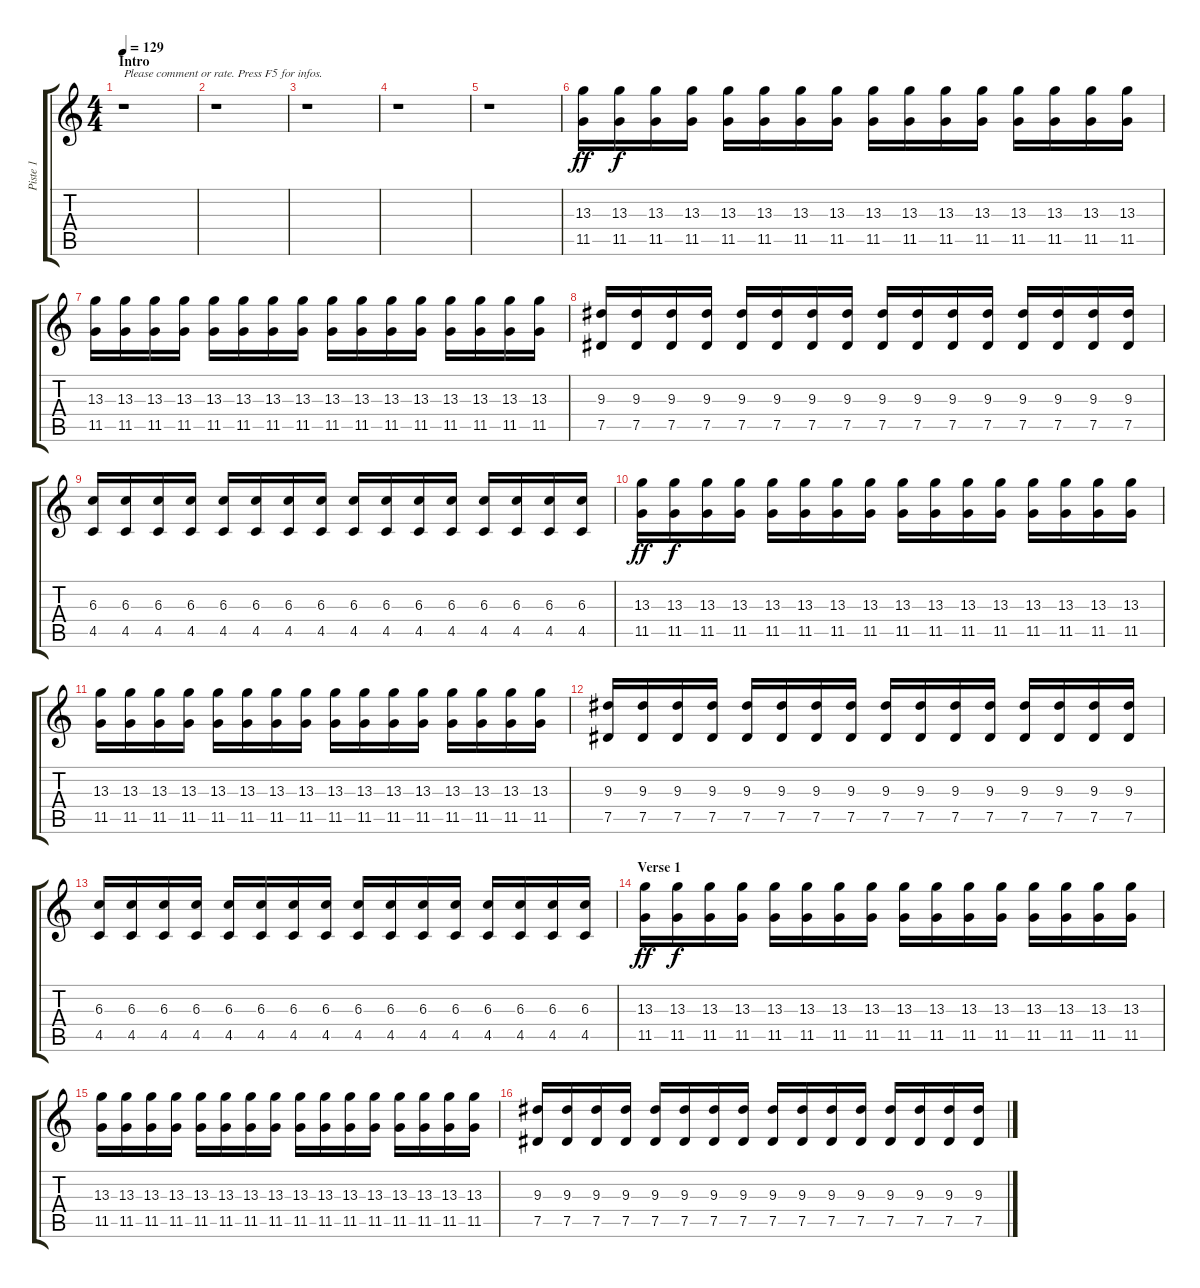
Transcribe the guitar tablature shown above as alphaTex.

\track ("Piste 1" "Piste 1") {instrument electricguitarmuted}
\staff {score tabs}
\tuning (Eb4 Bb3 Gb3 Db3 Ab2 Eb2) {hide}
\ts (4 4)
\section ("" "Intro")
\tempo 129
\clef g2
\ks c
r.1{txt "Please comment or rate. Press F5 for infos." dy ff instrument electricguitarmuted} |
r.1 |
r.1 |
r.1 |
r.1 |
(13.3 11.5).16 (13.3 11.5).16{dy f} (13.3 11.5).16 (13.3 11.5).16 (13.3 11.5).16 (13.3 11.5).16 (13.3 11.5).16 (13.3 11.5).16 (13.3 11.5).16 (13.3 11.5).16 (13.3 11.5).16 (13.3 11.5).16 (13.3 11.5).16 (13.3 11.5).16 (13.3 11.5).16 (13.3 11.5).16 |
(13.3 11.5).16 (13.3 11.5).16 (13.3 11.5).16 (13.3 11.5).16 (13.3 11.5).16 (13.3 11.5).16 (13.3 11.5).16 (13.3 11.5).16 (13.3 11.5).16 (13.3 11.5).16 (13.3 11.5).16 (13.3 11.5).16 (13.3 11.5).16 (13.3 11.5).16 (13.3 11.5).16 (13.3 11.5).16 |
(9.3 7.5).16 (9.3 7.5).16 (9.3 7.5).16 (9.3 7.5).16 (9.3 7.5).16 (9.3 7.5).16 (9.3 7.5).16 (9.3 7.5).16 (9.3 7.5).16 (9.3 7.5).16 (9.3 7.5).16 (9.3 7.5).16 (9.3 7.5).16 (9.3 7.5).16 (9.3 7.5).16 (9.3 7.5).16 |
(6.3 4.5).16 (6.3 4.5).16 (6.3 4.5).16 (6.3 4.5).16 (6.3 4.5).16 (6.3 4.5).16 (6.3 4.5).16 (6.3 4.5).16 (6.3 4.5).16 (6.3 4.5).16 (6.3 4.5).16 (6.3 4.5).16 (6.3 4.5).16 (6.3 4.5).16 (6.3 4.5).16 (6.3 4.5).16 |
(13.3 11.5).16{dy ff} (13.3 11.5).16{dy f} (13.3 11.5).16 (13.3 11.5).16 (13.3 11.5).16 (13.3 11.5).16 (13.3 11.5).16 (13.3 11.5).16 (13.3 11.5).16 (13.3 11.5).16 (13.3 11.5).16 (13.3 11.5).16 (13.3 11.5).16 (13.3 11.5).16 (13.3 11.5).16 (13.3 11.5).16 |
(13.3 11.5).16 (13.3 11.5).16 (13.3 11.5).16 (13.3 11.5).16 (13.3 11.5).16 (13.3 11.5).16 (13.3 11.5).16 (13.3 11.5).16 (13.3 11.5).16 (13.3 11.5).16 (13.3 11.5).16 (13.3 11.5).16 (13.3 11.5).16 (13.3 11.5).16 (13.3 11.5).16 (13.3 11.5).16 |
(9.3 7.5).16 (9.3 7.5).16 (9.3 7.5).16 (9.3 7.5).16 (9.3 7.5).16 (9.3 7.5).16 (9.3 7.5).16 (9.3 7.5).16 (9.3 7.5).16 (9.3 7.5).16 (9.3 7.5).16 (9.3 7.5).16 (9.3 7.5).16 (9.3 7.5).16 (9.3 7.5).16 (9.3 7.5).16 |
(6.3 4.5).16 (6.3 4.5).16 (6.3 4.5).16 (6.3 4.5).16 (6.3 4.5).16 (6.3 4.5).16 (6.3 4.5).16 (6.3 4.5).16 (6.3 4.5).16 (6.3 4.5).16 (6.3 4.5).16 (6.3 4.5).16 (6.3 4.5).16 (6.3 4.5).16 (6.3 4.5).16 (6.3 4.5).16 |
\section ("" "Verse 1")
(13.3 11.5).16{dy ff} (13.3 11.5).16{dy f} (13.3 11.5).16 (13.3 11.5).16 (13.3 11.5).16 (13.3 11.5).16 (13.3 11.5).16 (13.3 11.5).16 (13.3 11.5).16 (13.3 11.5).16 (13.3 11.5).16 (13.3 11.5).16 (13.3 11.5).16 (13.3 11.5).16 (13.3 11.5).16 (13.3 11.5).16 |
(13.3 11.5).16 (13.3 11.5).16 (13.3 11.5).16 (13.3 11.5).16 (13.3 11.5).16 (13.3 11.5).16 (13.3 11.5).16 (13.3 11.5).16 (13.3 11.5).16 (13.3 11.5).16 (13.3 11.5).16 (13.3 11.5).16 (13.3 11.5).16 (13.3 11.5).16 (13.3 11.5).16 (13.3 11.5).16 |
(9.3 7.5).16 (9.3 7.5).16 (9.3 7.5).16 (9.3 7.5).16 (9.3 7.5).16 (9.3 7.5).16 (9.3 7.5).16 (9.3 7.5).16 (9.3 7.5).16 (9.3 7.5).16 (9.3 7.5).16 (9.3 7.5).16 (9.3 7.5).16 (9.3 7.5).16 (9.3 7.5).16 (9.3 7.5).16
